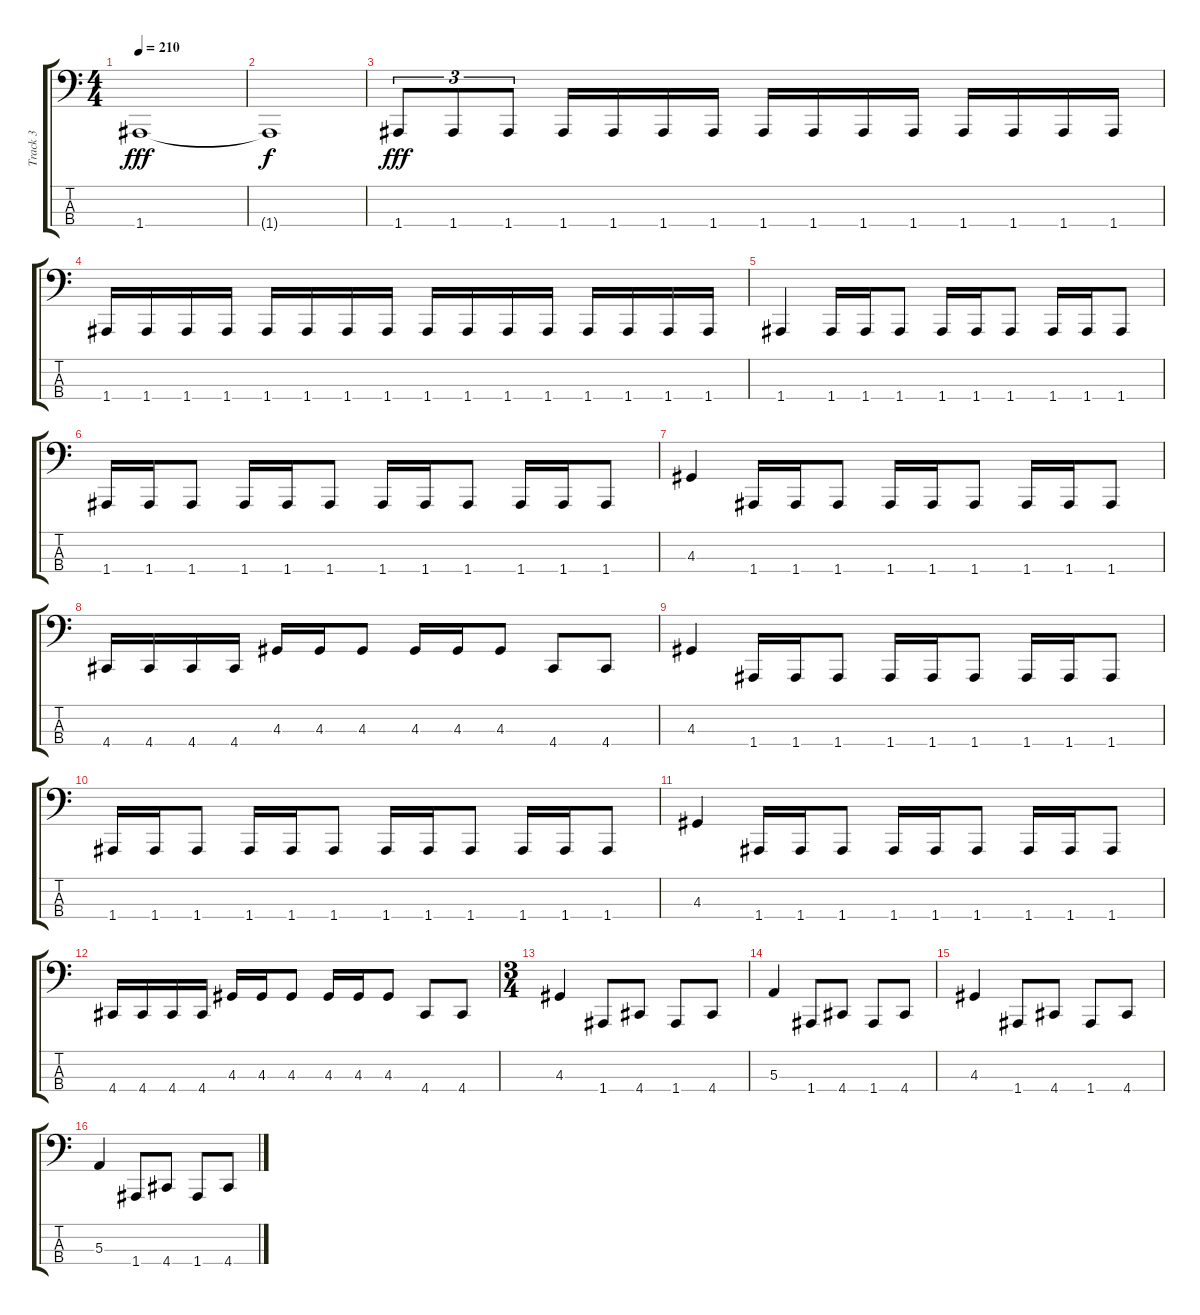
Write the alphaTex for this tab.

\track ("Track 3" "Track 3") {instrument electricbassfinger}
\staff {score tabs}
\tuning (D2 A1 E1 A0) {hide}
\ts (4 4)
\tempo 210
\clef f4
\ks c
1.4.1{dy fff instrument electricbassfinger} |
1.4{t}.1{dy f} |
1.4.8{tu (3 2) dy fff} 1.4.8{tu (3 2)} 1.4.8{tu (3 2)} 1.4.16 1.4.16 1.4.16 1.4.16 1.4.16 1.4.16 1.4.16 1.4.16 1.4.16 1.4.16 1.4.16 1.4.16 |
1.4.16 1.4.16 1.4.16 1.4.16 1.4.16 1.4.16 1.4.16 1.4.16 1.4.16 1.4.16 1.4.16 1.4.16 1.4.16 1.4.16 1.4.16 1.4.16 |
1.4.4 1.4.16 1.4.16 1.4.8 1.4.16 1.4.16 1.4.8 1.4.16 1.4.16 1.4.8 |
1.4.16 1.4.16 1.4.8 1.4.16 1.4.16 1.4.8 1.4.16 1.4.16 1.4.8 1.4.16 1.4.16 1.4.8 |
4.3.4 1.4.16 1.4.16 1.4.8 1.4.16 1.4.16 1.4.8 1.4.16 1.4.16 1.4.8 |
4.4.16 4.4.16 4.4.16 4.4.16 4.3.16 4.3.16 4.3.8 4.3.16 4.3.16 4.3.8 4.4.8 4.4.8 |
4.3.4 1.4.16 1.4.16 1.4.8 1.4.16 1.4.16 1.4.8 1.4.16 1.4.16 1.4.8 |
1.4.16 1.4.16 1.4.8 1.4.16 1.4.16 1.4.8 1.4.16 1.4.16 1.4.8 1.4.16 1.4.16 1.4.8 |
4.3.4 1.4.16 1.4.16 1.4.8 1.4.16 1.4.16 1.4.8 1.4.16 1.4.16 1.4.8 |
4.4.16 4.4.16 4.4.16 4.4.16 4.3.16 4.3.16 4.3.8 4.3.16 4.3.16 4.3.8 4.4.8 4.4.8 |
\ts (3 4)
4.3.4 1.4.8 4.4.8 1.4.8 4.4.8 |
5.3.4 1.4.8 4.4.8 1.4.8 4.4.8 |
4.3.4 1.4.8 4.4.8 1.4.8 4.4.8 |
5.3.4 1.4.8 4.4.8 1.4.8 4.4.8
